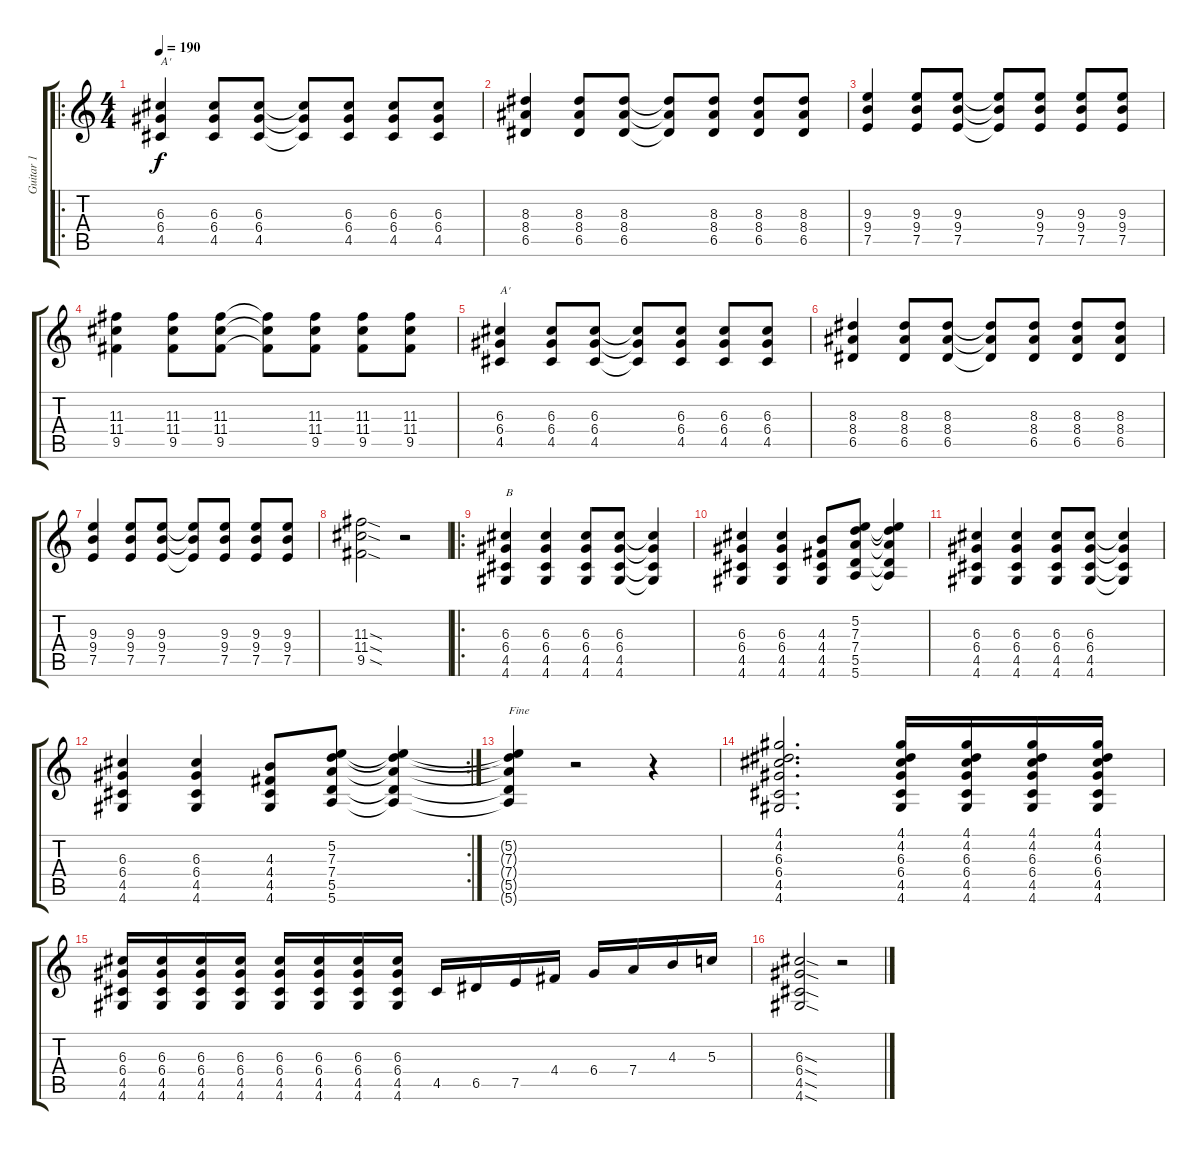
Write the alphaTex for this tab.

\track ("Guitar 1" "Guitar 1") {instrument distortionguitar}
\staff {score tabs}
\tuning (E4 B3 G3 D3 A2 E2) {hide}
\ro
\ts (4 4)
\tempo 190
\clef g2
\ks c
(6.3 6.4 4.5).4{txt "A'" dy f} (6.3 6.4 4.5).8 (6.3 6.4 4.5).8 (6.3{t} 6.4{t} 4.5{t}).8 (6.3 6.4 4.5).8 (6.3 6.4 4.5).8 (6.3 6.4 4.5).8 |
(8.3 8.4 6.5).4 (8.3 8.4 6.5).8 (8.3 8.4 6.5).8 (8.3{t} 8.4{t} 6.5{t}).8 (8.3 8.4 6.5).8 (8.3 8.4 6.5).8 (8.3 8.4 6.5).8 |
(9.3 9.4 7.5).4 (9.3 9.4 7.5).8 (9.3 9.4 7.5).8 (9.3{t} 9.4{t} 7.5{t}).8 (9.3 9.4 7.5).8 (9.3 9.4 7.5).8 (9.3 9.4 7.5).8 |
(11.3 11.4 9.5).4 (11.3 11.4 9.5).8 (11.3 11.4 9.5).8 (11.3{t} 11.4{t} 9.5{t}).8 (11.3 11.4 9.5).8 (11.3 11.4 9.5).8 (11.3 11.4 9.5).8 |
(6.3 6.4 4.5).4{txt "A'"} (6.3 6.4 4.5).8 (6.3 6.4 4.5).8 (6.3{t} 6.4{t} 4.5{t}).8 (6.3 6.4 4.5).8 (6.3 6.4 4.5).8 (6.3 6.4 4.5).8 |
(8.3 8.4 6.5).4 (8.3 8.4 6.5).8 (8.3 8.4 6.5).8 (8.3{t} 8.4{t} 6.5{t}).8 (8.3 8.4 6.5).8 (8.3 8.4 6.5).8 (8.3 8.4 6.5).8 |
(9.3 9.4 7.5).4 (9.3 9.4 7.5).8 (9.3 9.4 7.5).8 (9.3{t} 9.4{t} 7.5{t}).8 (9.3 9.4 7.5).8 (9.3 9.4 7.5).8 (9.3 9.4 7.5).8 |
(11.3{sod} 11.4{sod} 9.5{sod}).2 r.2 |
\ro
(6.3 6.4 4.5 4.6).4{txt "B"} (6.3 6.4 4.5 4.6).4 (6.3 6.4 4.5 4.6).8 (6.3 6.4 4.5 4.6).8 (6.3{t} 6.4{t} 4.5{t} 4.6{t}).4 |
(6.3 6.4 4.5 4.6).4 (6.3 6.4 4.5 4.6).4 (4.3 4.4 4.5 4.6).8 (5.2 7.3 7.4 5.5 5.6).8 (5.2{t} 7.3{t} 7.4{t} 5.5{t} 5.6{t}).4 |
(6.3 6.4 4.5 4.6).4 (6.3 6.4 4.5 4.6).4 (6.3 6.4 4.5 4.6).8 (6.3 6.4 4.5 4.6).8 (6.3{t} 6.4{t} 4.5{t} 4.6{t}).4 |
\rc 2
(6.3 6.4 4.5 4.6).4 (6.3 6.4 4.5 4.6).4 (4.3 4.4 4.5 4.6).8 (5.2 7.3 7.4 5.5 5.6).8 (5.2{t} 7.3{t} 7.4{t} 5.5{t} 5.6{t}).4 |
(5.2{t} 7.3{t} 7.4{t} 5.5{t} 5.6{t}).4{txt "Fine"} r.2 r.4 |
(4.1 4.2 6.3 6.4 4.5 4.6).2{d} (4.1 4.2 6.3 6.4 4.5 4.6).16 (4.1 4.2 6.3 6.4 4.5 4.6).16 (4.1 4.2 6.3 6.4 4.5 4.6).16 (4.1 4.2 6.3 6.4 4.5 4.6).16 |
(6.3 6.4 4.5 4.6).16 (6.3 6.4 4.5 4.6).16 (6.3 6.4 4.5 4.6).16 (6.3 6.4 4.5 4.6).16 (6.3 6.4 4.5 4.6).16 (6.3 6.4 4.5 4.6).16 (6.3 6.4 4.5 4.6).16 (6.3 6.4 4.5 4.6).16 4.5.16 6.5.16 7.5.16 4.4.16 6.4.16 7.4.16 4.3.16 5.3.16 |
(6.3{sod} 6.4{sod} 4.5{sod} 4.6{sod}).2 r.2
